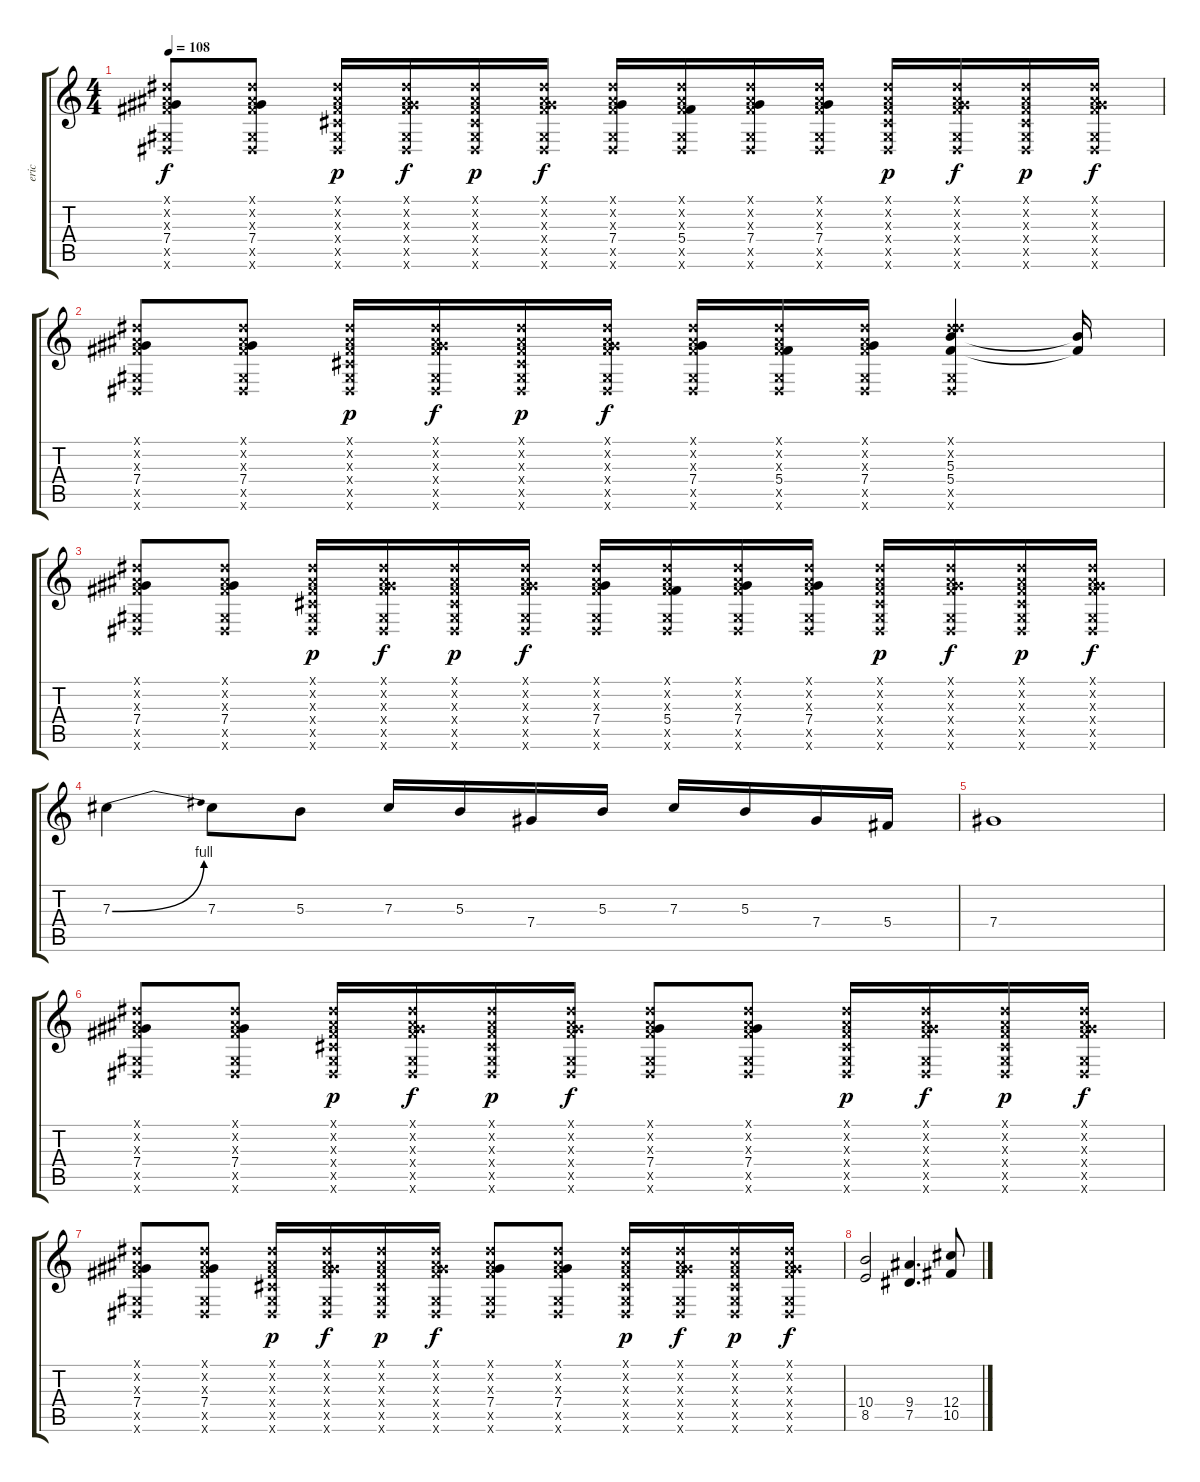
\track ("eric" "eric") {instrument overdrivenguitar}
\staff {score tabs}
\tuning (Eb4 Bb3 Gb3 Db3 Ab2 Eb2) {hide}
\ts (4 4)
\tempo 108
\clef g2
\ks c
(0.1{x} 0.2{x} 0.3{x} 7.4 0.5{x} 0.6{x}).8{dy f} (0.1{x} 0.2{x} 0.3{x} 7.4 0.5{x} 0.6{x}).8 (0.1{x} 0.2{x} 0.3{x} 0.4{x} 0.5{x} 0.6{x}).16{dy p} (0.1{x} 0.2{x} 0.3{x} 7.4{x} 0.5{x} 0.6{x}).16{dy f} (0.1{x} 0.2{x} 0.3{x} 0.4{x} 0.5{x} 0.6{x}).16{dy p} (0.1{x} 0.2{x} 0.3{x} 7.4{x} 0.5{x} 0.6{x}).16{dy f} (0.1{x} 0.2{x} 0.3{x} 7.4 0.5{x} 0.6{x}).16 (0.1{x} 0.2{x} 0.3{x} 5.4 0.5{x} 0.6{x}).16 (0.1{x} 0.2{x} 0.3{x} 7.4 0.5{x} 0.6{x}).16 (0.1{x} 0.2{x} 0.3{x} 7.4 0.5{x} 0.6{x}).16 (0.1{x} 0.2{x} 0.3{x} 0.4{x} 0.5{x} 0.6{x}).16{dy p} (0.1{x} 0.2{x} 0.3{x} 7.4{x} 0.5{x} 0.6{x}).16{dy f} (0.1{x} 0.2{x} 0.3{x} 0.4{x} 0.5{x} 0.6{x}).16{dy p} (0.1{x} 0.2{x} 0.3{x} 7.4{x} 0.5{x} 0.6{x}).16{dy f} |
(0.1{x} 0.2{x} 0.3{x} 7.4 0.5{x} 0.6{x}).8 (0.1{x} 0.2{x} 0.3{x} 7.4 0.5{x} 0.6{x}).8 (0.1{x} 0.2{x} 0.3{x} 0.4{x} 0.5{x} 0.6{x}).16{dy p} (0.1{x} 0.2{x} 0.3{x} 7.4{x} 0.5{x} 0.6{x}).16{dy f} (0.1{x} 0.2{x} 0.3{x} 0.4{x} 0.5{x} 0.6{x}).16{dy p} (0.1{x} 0.2{x} 0.3{x} 7.4{x} 0.5{x} 0.6{x}).16{dy f} (0.1{x} 0.2{x} 0.3{x} 7.4 0.5{x} 0.6{x}).16 (0.1{x} 0.2{x} 0.3{x} 5.4 0.5{x} 0.6{x}).16 (0.1{x} 0.2{x} 0.3{x} 7.4 0.5{x} 0.6{x}).16 (0.1{x} 5.2{x} 5.3 5.4 0.5{x} 0.6{x}).4 (5.3{t} 5.4{t}).16 |
(0.1{x} 0.2{x} 0.3{x} 7.4 0.5{x} 0.6{x}).8 (0.1{x} 0.2{x} 0.3{x} 7.4 0.5{x} 0.6{x}).8 (0.1{x} 0.2{x} 0.3{x} 0.4{x} 0.5{x} 0.6{x}).16{dy p} (0.1{x} 0.2{x} 0.3{x} 7.4{x} 0.5{x} 0.6{x}).16{dy f} (0.1{x} 0.2{x} 0.3{x} 0.4{x} 0.5{x} 0.6{x}).16{dy p} (0.1{x} 0.2{x} 0.3{x} 7.4{x} 0.5{x} 0.6{x}).16{dy f} (0.1{x} 0.2{x} 0.3{x} 7.4 0.5{x} 0.6{x}).16 (0.1{x} 0.2{x} 0.3{x} 5.4 0.5{x} 0.6{x}).16 (0.1{x} 0.2{x} 0.3{x} 7.4 0.5{x} 0.6{x}).16 (0.1{x} 0.2{x} 0.3{x} 7.4 0.5{x} 0.6{x}).16 (0.1{x} 0.2{x} 0.3{x} 0.4{x} 0.5{x} 0.6{x}).16{dy p} (0.1{x} 0.2{x} 0.3{x} 7.4{x} 0.5{x} 0.6{x}).16{dy f} (0.1{x} 0.2{x} 0.3{x} 0.4{x} 0.5{x} 0.6{x}).16{dy p} (0.1{x} 0.2{x} 0.3{x} 7.4{x} 0.5{x} 0.6{x}).16{dy f} |
7.3{be (bend 0 0 60 4)}.4 7.3.8 5.3.8 7.3.16 5.3.16 7.4.16 5.3.16 7.3.16 5.3.16 7.4.16 5.4.16 |
7.4.1 |
(0.1{x} 0.2{x} 0.3{x} 7.4 0.5{x} 0.6{x}).8 (0.1{x} 0.2{x} 0.3{x} 7.4 0.5{x} 0.6{x}).8 (0.1{x} 0.2{x} 0.3{x} 0.4{x} 0.5{x} 0.6{x}).16{dy p} (0.1{x} 0.2{x} 0.3{x} 7.4{x} 0.5{x} 0.6{x}).16{dy f} (0.1{x} 0.2{x} 0.3{x} 0.4{x} 0.5{x} 0.6{x}).16{dy p} (0.1{x} 0.2{x} 0.3{x} 7.4{x} 0.5{x} 0.6{x}).16{dy f} (0.1{x} 0.2{x} 0.3{x} 7.4 0.5{x} 0.6{x}).8 (0.1{x} 0.2{x} 0.3{x} 7.4 0.5{x} 0.6{x}).8 (0.1{x} 0.2{x} 0.3{x} 0.4{x} 0.5{x} 0.6{x}).16{dy p} (0.1{x} 0.2{x} 0.3{x} 7.4{x} 0.5{x} 0.6{x}).16{dy f} (0.1{x} 0.2{x} 0.3{x} 0.4{x} 0.5{x} 0.6{x}).16{dy p} (0.1{x} 0.2{x} 0.3{x} 7.4{x} 0.5{x} 0.6{x}).16{dy f} |
(0.1{x} 0.2{x} 0.3{x} 7.4 0.5{x} 0.6{x}).8 (0.1{x} 0.2{x} 0.3{x} 7.4 0.5{x} 0.6{x}).8 (0.1{x} 0.2{x} 0.3{x} 0.4{x} 0.5{x} 0.6{x}).16{dy p} (0.1{x} 0.2{x} 0.3{x} 7.4{x} 0.5{x} 0.6{x}).16{dy f} (0.1{x} 0.2{x} 0.3{x} 0.4{x} 0.5{x} 0.6{x}).16{dy p} (0.1{x} 0.2{x} 0.3{x} 7.4{x} 0.5{x} 0.6{x}).16{dy f} (0.1{x} 0.2{x} 0.3{x} 7.4 0.5{x} 0.6{x}).8 (0.1{x} 0.2{x} 0.3{x} 7.4 0.5{x} 0.6{x}).8 (0.1{x} 0.2{x} 0.3{x} 0.4{x} 0.5{x} 0.6{x}).16{dy p} (0.1{x} 0.2{x} 0.3{x} 7.4{x} 0.5{x} 0.6{x}).16{dy f} (0.1{x} 0.2{x} 0.3{x} 0.4{x} 0.5{x} 0.6{x}).16{dy p} (0.1{x} 0.2{x} 0.3{x} 7.4{x} 0.5{x} 0.6{x}).16{dy f} |
(10.4 8.5).2 (9.4 7.5).4{d} (12.4 10.5).8
